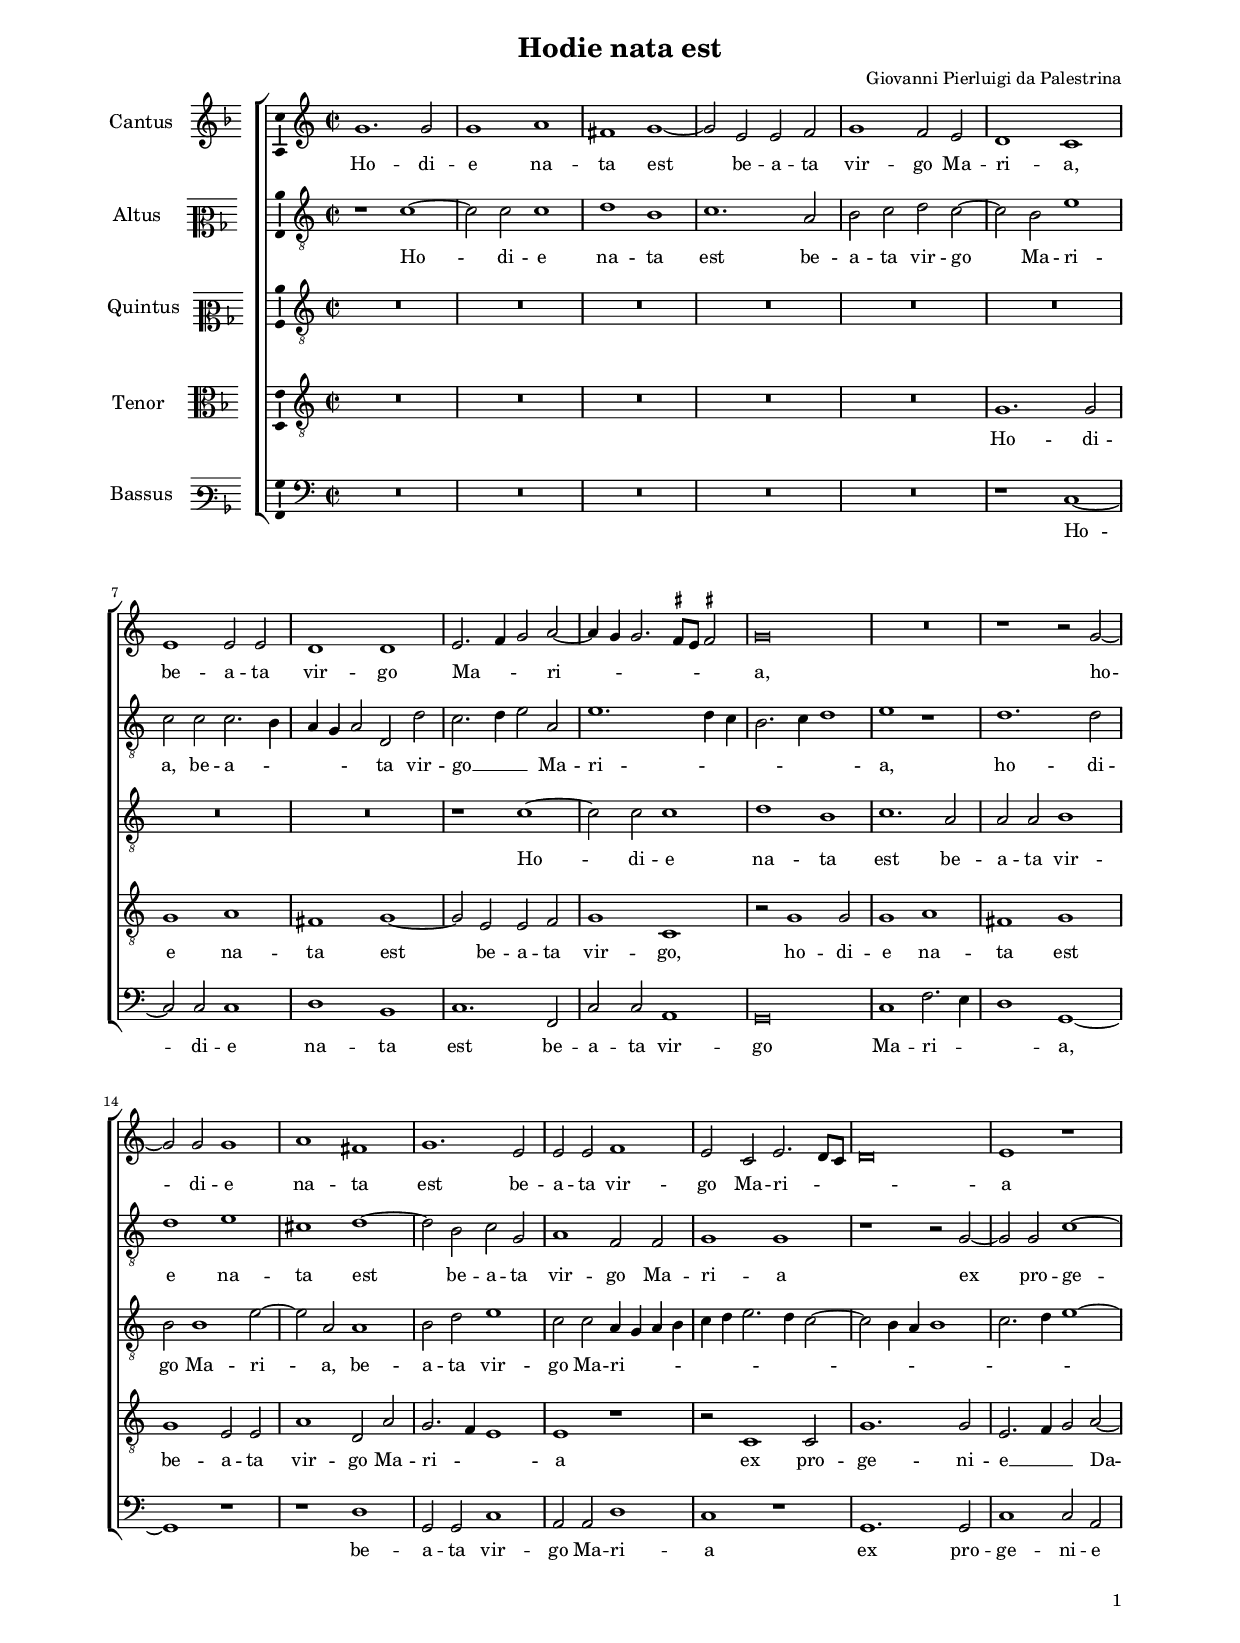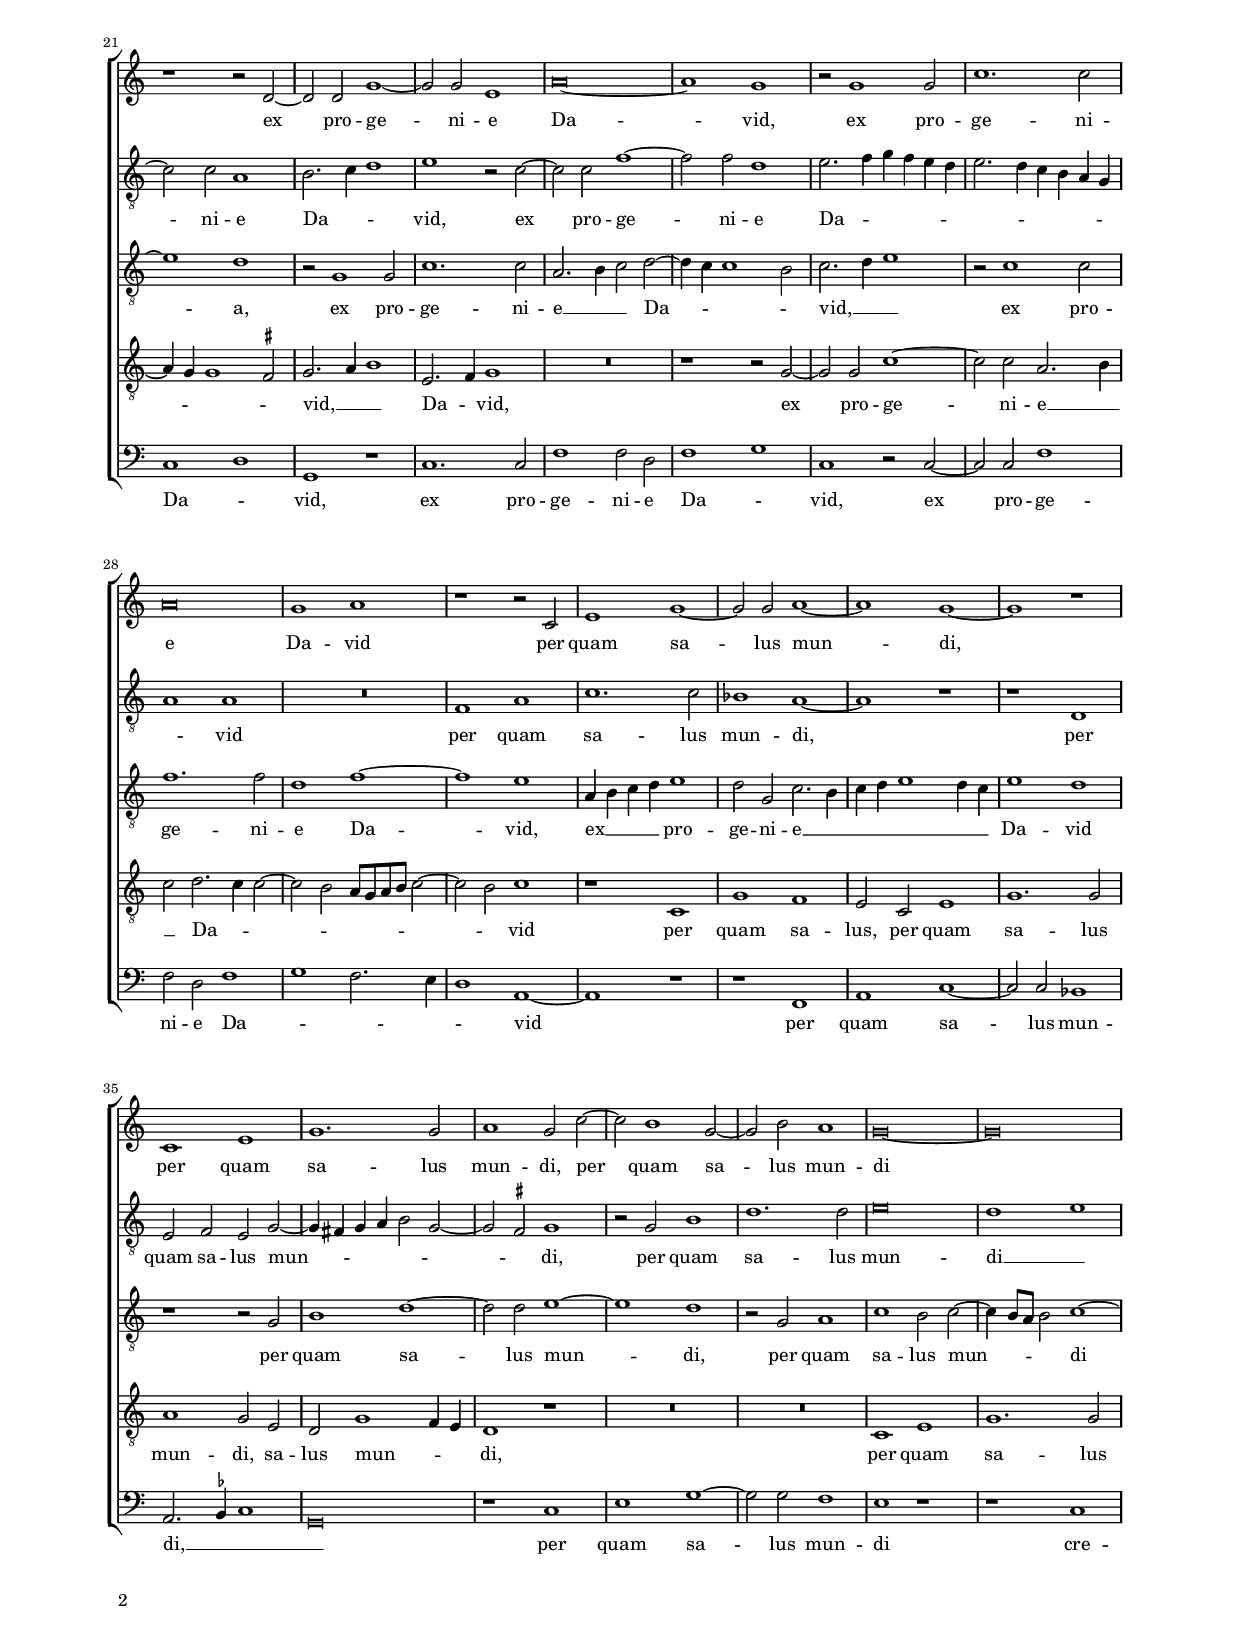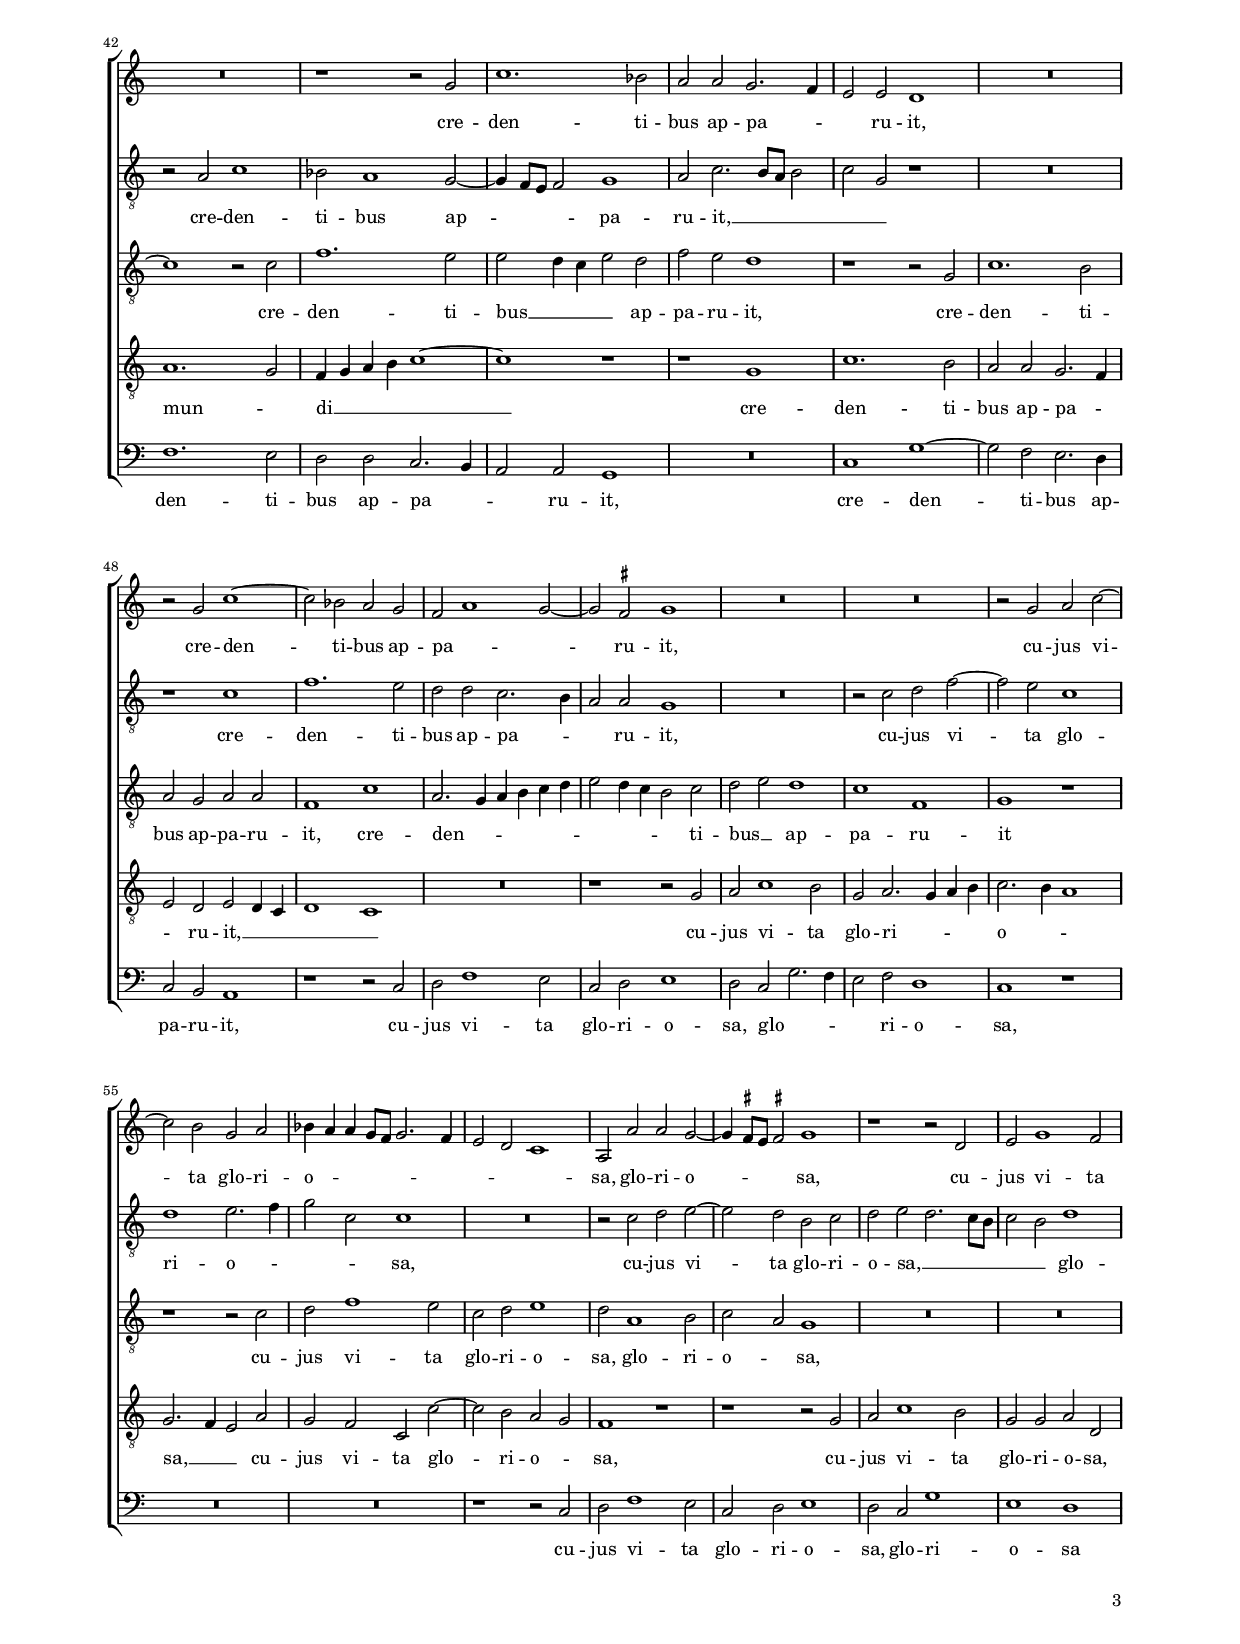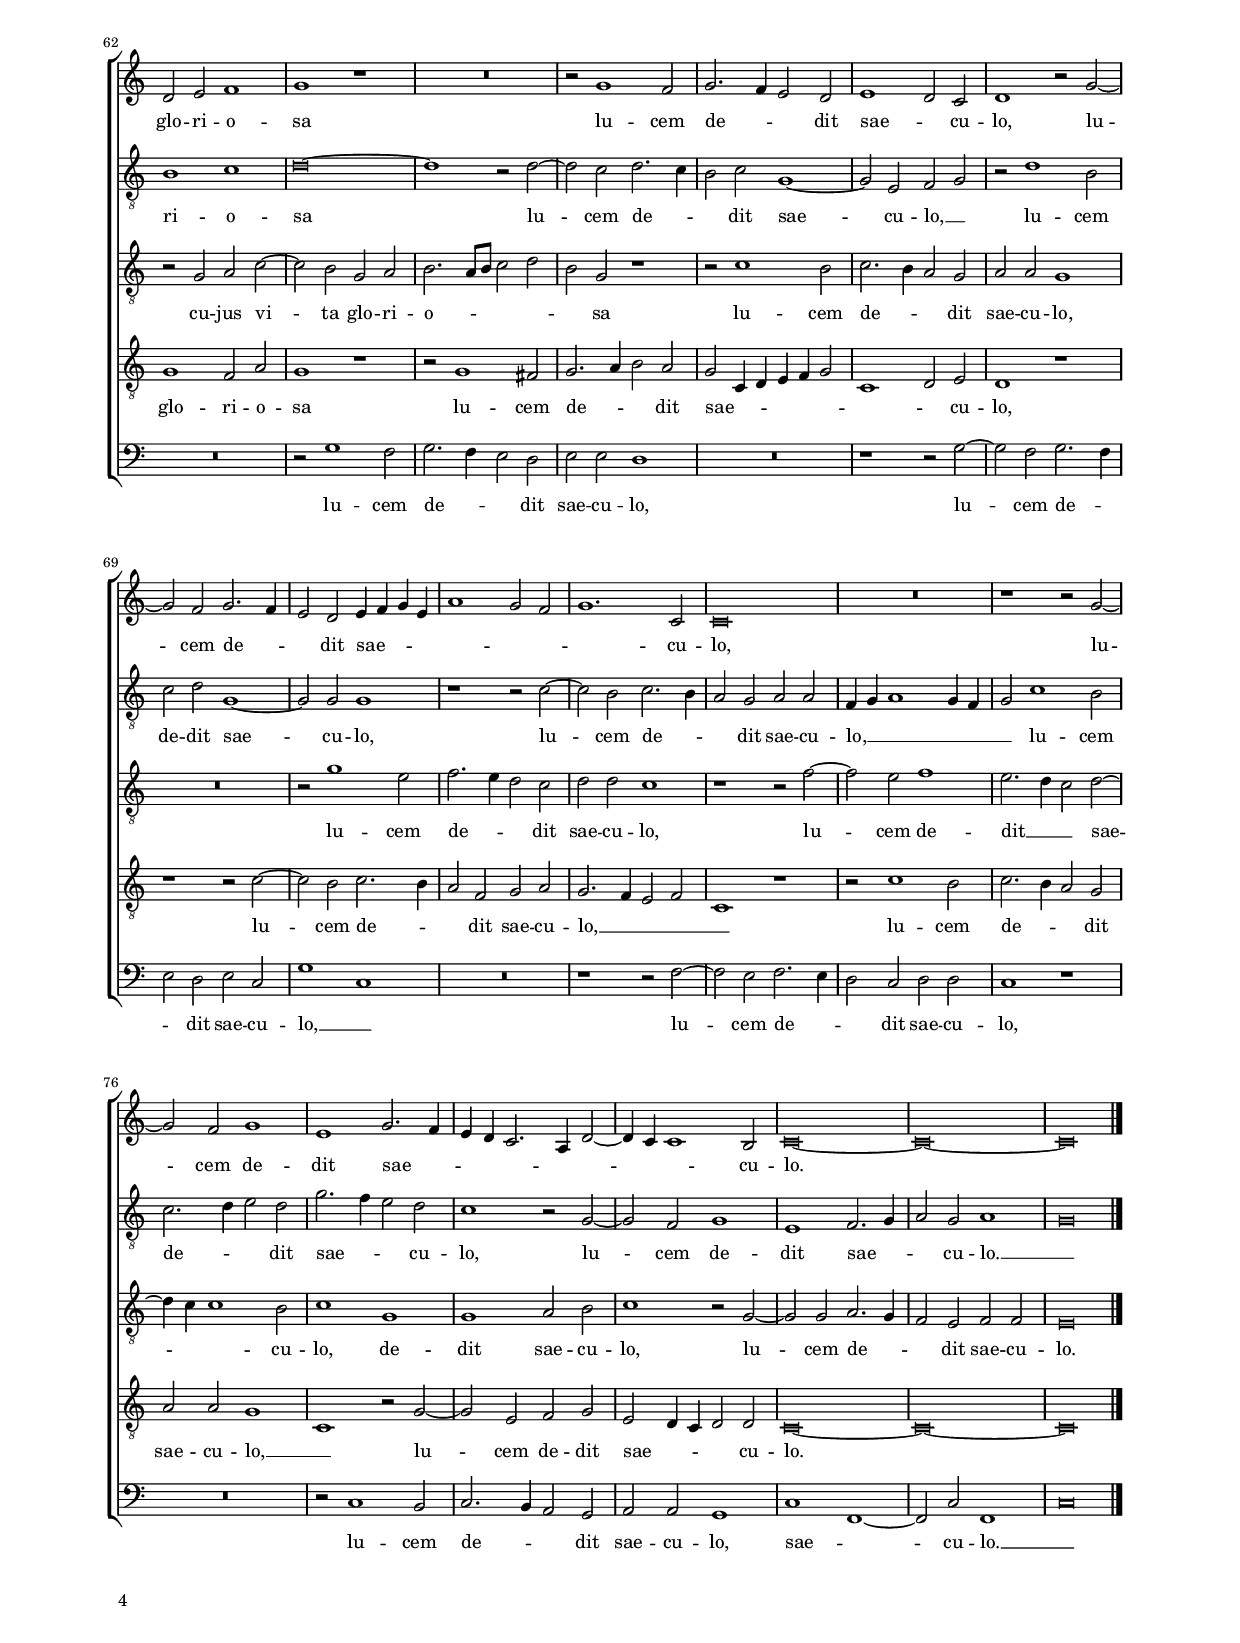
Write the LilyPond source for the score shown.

\header
{
  title="Hodie nata est"
  composer="Giovanni Pierluigi da Palestrina"
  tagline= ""
}

\version "2.20.0"
\language deutsch
#(set-global-staff-size 15)
% #(set-default-paper-size "letter")
#(ly:set-option 'point-and-click #f)


\paper
	{
	top-margin = 1.8 \cm
	bottom-margin = 1.2 \cm
	left-margin = 2 \cm
	right-margin = 2 \cm
	ragged-bottom = ##f
	ragged-last-bottom = ##t
	print-page-number = ##f
	system-system-spacing = #'((basic-distance . 17) (minimum-distance . 14) (padding . 7) (strechability . 150))
    oddFooterMarkup=\markup   \fill-line { "" \fromproperty #'page:page-number-string }
    evenFooterMarkup=\markup  \fill-line { \fromproperty #'page:page-number-string "" }
    last-bottom-spacing = #'((basic-distance . 12) (minimum-distance . 7) (padding . 4))
	systems-per-page = 3
    page-count = 4
%	min-systems-per-page = 3
%	print-all-headers = ##t
%	print-first-page-number = ##t
%	first-page-number = 1
	}

	
global = {
    % \set Staff.autoBeaming = ##f
	\key f \major
	\time 2/2 \set Score.measureLength = #(ly:make-moment 2/1)
    \set Score.tempoHideNote = ##t
    \tempo 2 = 90
    \skip 1*2*82 \bar "|."
	}

	ficta = { \once \set suggestAccidentals = ##t }

	forget = #(define-music-function (music) (ly:music?) #{
		\accidentalStyle forget
		$music
		\accidentalStyle default
		#})

	m = \melisma
	me = \melismaEnd
%	\mark \markup { \override #'(style . baroque) { \note  #"breve" #1 = \note #"breve." #1 } }

   
    

incipitcantus = \markup { \score {
	{
	\set Staff.instrumentName = \markup { \fontsize #1 "Cantus" }
	\key f \major
	\clef violin
	s4 \bar ""
	}
	\layout  {
	raggedright = ##t
	indent = 1.6 \cm
	line-width = 2.2\cm
	\context { \Staff \remove Time_signature_engraver }
	\override Staff.Clef.Y-extent = #'(0 . 0)
	}} \hspace #1 }

      
incipitaltus = \markup { \score {
	{
	\set Staff.instrumentName = \markup { \fontsize #1 "Altus" }
	\key f \major
	\clef mezzosoprano
	s4 \bar ""
	}
	\layout  {
	raggedright = ##t
	indent = 1.6 \cm
	line-width = 2.2\cm
	\context { \Staff \remove Time_signature_engraver }
	\override Staff.Clef.Y-extent = #'(0 . 0)
	}} \hspace #1 }


incipitquintus = \markup { \score {
	{
	\set Staff.instrumentName = \markup { \fontsize #1 "Quintus" }
	\key f \major
	\clef mezzosoprano
	s4 \bar ""
	}
	\layout  {
	raggedright = ##t
	indent = 1.6 \cm
	line-width = 2.2\cm
	\context { \Staff \remove Time_signature_engraver }
	\override Staff.Clef.Y-extent = #'(0 . 0)
	}} \hspace #1 }


incipittenor = \markup { \score {
	{
	\set Staff.instrumentName = \markup { \fontsize #1 "Tenor" }
	\key f \major
	\clef alto
	s4 \bar ""
	}
	\layout  {
	raggedright = ##t
	indent = 1.6 \cm
	line-width = 2.2\cm
	\context { \Staff \remove Time_signature_engraver }
	\override Staff.Clef.Y-extent = #'(0 . 0)
	}} \hspace #1 }
      
      
incipitbassus = \markup { \score {
	{
	\set Staff.instrumentName = \markup { \fontsize #1 "Bassus" }
	\key f \major
	\clef varbaritone
	s4 \bar ""
	}
	\layout  {
	raggedright = ##t
	indent = 1.6 \cm
	line-width = 2.2\cm
	\context { \Staff \remove Time_signature_engraver }
	\override Staff.Clef.Y-extent = #'(0 . 0)
	}} \hspace #1 }


cantus =  \relative c''
	{
	c1. c2
	c1 d
	h1 c~
	c2 a a b
%5
	c1 b2 a |
	g1 f
	a1 a2 a
	g1 g
	a2. b4 c2 d~
%10
	d4 c c2. \ficta h8 a \ficta h!2 |
	c\breve
	R\breve
	r1 r2 c~
	c2 c c1
%15
	d1 h |
	c1. a2
	a2 a b1
	a2 f a2. g8 f
	g\breve
%20
	a1 r |
	r1 r2 g~
	g2 g c1~
	c2 c a1
	d\breve~
%25
	d1 c |
	r2 c1 c2
	f1. f2
	d\breve
	c1 d
%30
	r1 r2 f, |
	a1 c~
	c2 c d1~
	d1 c~
	c1 r
%35
	f,1 a |
	c1. c2
	d1 c2 f~
	f2 e1 c2~
	c2 e d1
%40
	c\breve~ |
	c\breve
	R\breve
	r1 r2 c
	f1. es2
%45
	d2 d c2. b4 |
	a2 a g1
	R\breve
	r2 c f1~
	f2 es d c
%50
	b2 d1 c2~
	c2 \ficta h c1
	R\breve
	R\breve
	r2 c d f~
%55
	f2 e c d |
	es4 d d c8 b c2. b4
	a2 g f1
	d2 d' d c~
	c4 \ficta h8 a \ficta h!2 c1
%60
	r1 r2 g |
	a2 c1 b2
	g2 a b1
	c1 r
	R\breve
%65
	r2 c1 b2 |
	c2. b4 a2 g
	a1 g2 f
	g1 r2 c~
	c2 b c2. b4
%70
	a2 g a4 b c a |
	d1 c2 b
	c1. f,2
	f\breve
	R\breve
%75
	r1 r2 c'~
	c2 b c1
	a1 c2. b4
	a4 g f2. d4 g2~
	g4 f f1 e2
%80
	f\breve~ |
	f\breve~
	f\breve |
	}


altus =  \relative c'
    {
	r1 f~
	f2 f f1
	g1 e
	f1. d2
%5
	e2 f g f~ |
	f2 e a1
	f2 f f2. e4
	d4 c d2 g, g'
	f2. g4 a2 d,
%10
	a'1. g4 f |
	e2. f4 g1
	a1 r
	g1. g2
	g1 a
%15
	fis1 g~ |
	g2 e f c
	d1 b2 b
	c1 c
	r1 r2 c~
%20
	c2 c f1~ |
	f2 f d1
	e2. f4 g1
	a1 r2 f~
	f2 f b1~
%25
	b2 b g1 |
	a2. b4 c b a g
	a2. g4 f e d c
	d1 d
	R\breve
%30
	b1 d |
	f1. f2
	es1 d~
	d1 r
	r1 g,
%35
	a2 b a c~ |
	c4 h c d e2 c~
	c2 \ficta h c1
	r2 c e1
	g1. g2
%40
	a\breve |
	g1 a
	r2 d, f1
	es2 d1 c2~
	c4 b8 a b2 c1
%45
	d2 f2. e8 d e2 |
	f2 c r1
	R\breve
	r1 f
	b1. a2
%50
	g2 g f2. e4 |
	d2 d c1
	R\breve
	r2 f g b~
	b2 a f1
%55
	g1 a2. b4 |
	c2 f, f1
	R\breve
	r2 f g a~
	a2 g e f
%60
	g2 a g2. f8 e |
	f2 e g1
	e1 f
	g\breve~
	g1 r2 g~
%65
	g2 f g2. f4 |
	e2 f c1~
	c2 a b c
	r2 g'1 e2
	f2 g c,1~
%70
	c2 c c1 |
	r1 r2 f~
	f2 e f2. e4
	d2 c d d
	b4 c d1 c4 b
%75
	c2 f1 e2 |
	f2. g4 a2 g
	c2. b4 a2 g
	f1 r2 c~
	c2 b c1
%80
	a1 b2. c4 |
	d2 c d1
	c\breve |
	}


quintus =  \relative c'
	{
	R\breve
	R\breve
	R\breve
        R\breve
%5
	R\breve |
	R\breve
	R\breve
	R\breve
	r1 f~
%10
	f2 f f1 |
	g1 e
	f1. d2
	d2 d e1
	e2 e1 a2~
%15
	a2 d, d1 |
	e2 g a1
	f2 f d4 c d e
	f4 g a2. g4 f2~
	f2 e4 d e1
%20
	f2. g4 a1~ |
	a1 g
	r2 c,1 c2
	f1. f2
	d2. e4 f2 g~
%25
	g4 f f1 e2 |
	f2. g4 a1
	r2 f1 f2
	b1. b2
	g1 b~
%30
	b1 a |
	d,4 e f g a1
	g2 c, f2. e4
	f4 g a1 g4 f
	a1 g
%35
	r1 r2 c, |
	e1 g~
	g2 g a1~
	a1 g
	r2 c, d1
%40
	f1 e2 f~ |
	f4 e8 d e2 f1~
	f1 r2 f
	b1. a2
	a2 g4 f a2 g
%45
	b2 a g1 |
	r1 r2 c,
	f1. e2
	d2 c d d
	b1 f'
%50
	d2. c4 d e f g |
	a2 g4 f e2 f
	g2 a g1
	f1 b,
	c1 r
%55
	r1 r2 f |
	g2 b1 a2
	f2 g a1
	g2 d1 e2
	f2 d c1
%60
	R\breve |
	R\breve
	r2 c d f~
	f2 e c d
	e2. d8 e f2 g
%65
	e2 c r1 |
	r2 f1 e2
	f2. e4 d2 c
	d2 d c1
	R\breve
%70
	r2 c'1 a2 |
	b2. a4 g2 f
	g2 g f1
	r1 r2 b~
	b2 a b1
%75
	a2. g4 f2 g~ |
	g4 f f1 e2
	f1 c
	c1 d2 e
	f1 r2 c~
%80
	c2 c d2. c4 |
	b2 a b b
	a\breve |
	}


tenor  =  \relative c'
	{
	R\breve
	R\breve
	R\breve
	R\breve
%5
	R\breve |
	c1. c2
	c1 d
	h1 c~
	c2 a a b
%10
	c1 f, |
	r2 c'1 c2
	c1 d
	h1 c
	c1 a2 a
%15
	d1 g,2 d' |
	c2. b4 a1
	a1 r
	r2 f1 f2
	c'1. c2
%20
	a2. b4 c2 d~ |
	d4 c c1 \ficta h2
	c2. d4 e1
	a,2. b4 c1
	R\breve
%25
	r1 r2 c~ |
	c2 c f1~
	f2 f d2. e4
	f2 g2. f4 f2~
	f2 e d8 c d e f2~
%30
	f2 e f1 |
	r1 f,
	c'1 b
	a2 f a1
	c1. c2
%35
	d1 c2 a |
	g2 c1 b4 a
	g1 r
	R\breve
	R\breve
%40
	f1 a |
	c1. c2
	d1. c2
	b4 c d e f1~
	f1 r
%45
	r1 c |
	f1. e2
	d2 d c2. b4
	a2 g a g4 f
	g1 f
%50
	R\breve |
	r1 r2 c'
	d2 f1 e2
	c2 d2. c4 d e
	f2. e4 d1
%55
	c2. b4 a2 d |
	c2 b f f'~
	f2 e d c
	b1 r
	r1 r2 c
%60
	d2 f1 e2 |
	c2 c d g,
	c1 b2 d
	c1 r
	r2 c1 h2
%65
	c2. d4 e2 d |
	c2 f,4 g a b c2
	f,1 g2 a
	g1 r
	r1 r2 f'~
%70
	f2 e f2. e4 |
	d2 b c d
	c2. b4 a2 b
	f1 r
	r2 f'1 e2
%75
	f2. e4 d2 c |
	d2 d c1
	f,1 r2 c'~
	c2 a b c
	a2 g4 f g2 g
%80
	f\breve~ |
	f\breve~
	f\breve |
	}


bassus  =  \relative c
	{
	R\breve
	R\breve
	R\breve
	R\breve
%5
	R\breve |
	r1 f~
	f2 f f1
	g1 e
	f1. b,2
%10
	f'2 f d1 |
	c\breve
	f1 b2. a4
	g1 c,~
	c1 r
%15
	r1 g' |
	c,2 c f1
	d2 d g1
	f1 r
	c1. c2
%20
	f1 f2 d |
	f1 g
	c,1 r
	f1. f2
	b1 b2 g
%25
	b1 c |
	f,1 r2 f~
	f2 f b1
	b2 g b1
	c1 b2. a4
%30
	g1 d~ |
	d1 r
	r1 b
	d1 f~
	f2 f es1
%35
	d2. \ficta es4 f1 |
	c\breve
	r1 f
	a1 c~
	c2 c b1
%40
	a1 r |
	r1 f
	b1. a2
	g2 g f2. e4
	d2 d c1
%45
	R\breve |
	f1 c'~
	c2 b a2. g4
	f2 e d1
	r1 r2 f
%50
	g2 b1 a2 |
	f2 g a1
	g2 f c'2. b4
	a2 b g1
	f1 r
%55
	R\breve |
	R\breve
	r1 r2 f
	g2 b1 a2
	f2 g a1
%60
	g2 f c'1 |
	a1 g
	R\breve
	r2 c1 b2
	c2. b4 a2 g
%65
	a2 a g1 |
	R\breve
	r1 r2 c~
	c2 b c2. b4
	a2 g a f
%70
	c'1 f, |
	R\breve
	r1 r2 b~
	b2 a b2. a4
	g2 f g g
%75
	f1 r |
	R\breve
	r2 f1 e2
	f2. e4 d2 c
	d2 d c1
%80
	f1 b,~ |
	b2 f' b,1
	f'\breve |
	}


lyricscantus = \lyricmode {
	Ho -- di -- e na -- ta est be -- a -- ta vir -- go Ma -- ri -- a,
        be -- a -- ta vir -- go Ma -- _ _ ri -- _ _ _ _ _ a,
        ho -- di -- e na -- ta est be -- a -- ta vir -- go Ma -- ri -- _ _ _ a
        ex pro -- ge -- ni -- e Da -- vid,
        ex pro -- ge -- ni -- e Da -- vid
        per quam sa -- lus mun -- di,
        per quam sa -- lus mun -- di,
        per quam sa -- lus mun -- di
        cre -- den -- ti -- bus ap -- pa -- _ _ ru -- it,
        cre -- den -- ti -- bus ap -- pa -- _ _ ru -- it,
        cu -- jus vi -- ta glo -- ri -- o -- _ _ _ _ _ _ _ _ _ sa,
        glo -- ri -- o -- _ _ _ sa,
        cu -- jus vi -- ta glo -- ri -- o -- sa
        lu -- cem de -- _ _ dit sae -- _ cu -- lo,
        lu -- cem de -- _ _ dit sae -- _ _ _ _ _ _ _ cu -- lo,
        lu -- cem de -- dit sae -- _ _ _ _ _ _ _ _ cu -- lo.
	}


lyricsaltus = \lyricmode {
	Ho -- di -- e na -- ta est be -- a -- ta vir -- go Ma -- ri -- a,
        be -- a -- _ _ _ _ ta vir -- go __ _ _ Ma -- ri -- _ _ _ _ _ a,
        ho -- di -- e na -- ta est be -- a -- ta vir -- go Ma -- ri -- a
        ex pro -- ge -- ni -- e Da -- _ _ vid,
        ex pro -- ge -- ni -- e Da -- _ _ _ _ _ _ _ _ _ _ _ _ vid
        per quam sa -- lus mun -- di,
        per quam sa -- lus mun -- _ _ _ _ _ _ di,
        per quam sa -- lus mun -- di __ _
        cre -- den -- ti -- bus ap -- _ _ _ pa -- ru -- it, __ _ _ _ _ _
        cre -- den -- ti -- bus ap -- pa -- _ _ ru -- it,
        cu -- jus vi -- ta glo -- ri -- o -- _ _ _ sa,
        cu -- jus vi -- ta glo -- ri -- o -- sa, __ _ _ _ _ _ 
        glo -- ri -- o -- sa
        lu -- cem de -- _ _ dit sae -- cu -- lo, __ _
        lu -- cem de -- dit sae -- cu -- lo,
        lu -- cem de -- _ _ dit sae -- cu -- lo, __ _ _ _ _ _ 
        lu -- cem de -- _ _ dit sae -- _ _ cu -- lo,
        lu -- cem de -- dit sae -- _ _ cu -- lo. __ _
	}


lyricsquintus = \lyricmode {
	Ho -- di -- e na -- ta est be -- a -- ta vir -- go Ma -- ri -- a,
        be -- a -- ta vir -- go Ma -- ri -- _ _ _ _ _ _ _ _ _ _ _ _ _ _ a,
        ex pro -- ge -- ni -- e __ _ _ Da -- _ _ _ vid, __ _ _
        ex pro -- ge -- ni -- e Da -- vid,
        ex __ _ _ _ pro -- ge -- ni -- e __ _ _ _ _ _ _ Da -- vid
        per quam sa -- lus mun -- di,
        per quam sa -- lus mun -- _ _ _ di
        cre -- den -- ti -- bus __ _ _ _ ap -- pa -- ru -- it,
        cre -- den -- ti -- bus ap -- pa -- ru -- it,
        cre -- den -- _ _ _ _ _ _ _ _ _ ti -- bus __ _ ap -- pa -- ru -- it
        cu -- jus vi -- ta glo -- ri -- o -- sa,
        glo -- ri -- o -- _ sa,
        cu -- jus vi -- ta glo -- ri -- o -- _ _ _ _ _ sa
        lu -- cem de -- _ _ dit sae -- cu -- lo,
        lu -- cem de -- _ _ dit sae -- cu -- lo,
        lu -- cem de -- dit __ _ _ sae -- _ _ cu -- lo,
        de -- dit sae -- cu -- lo,
        lu -- cem de -- _ _ dit sae -- cu -- lo.
	}


lyricstenor = \lyricmode {
	Ho -- di -- e na -- ta est be -- a -- ta vir -- go,
        ho -- di -- e na -- ta est be -- a -- ta vir -- go Ma -- ri -- _ _ a
        ex pro -- ge -- ni -- e __ _ _ Da -- _ _ _ vid, __ _ _ 
        Da -- _ vid,
        ex pro -- ge -- ni -- e __ _ _ Da -- _ _ _ _ _ _ _ _ _ vid
        per quam sa -- lus,
        per quam sa -- lus mun -- di,
        sa -- lus mun -- _ _ di,
        per quam sa -- lus mun -- _ di __ _ _ _ _
        cre -- den -- ti -- bus ap -- pa -- _ _ ru -- it, __ _ _ _ _
        cu -- jus vi -- ta glo -- ri -- _ _ _ o -- _ _ sa, __ _ _
        cu -- jus vi -- ta glo -- ri -- o -- _ sa,
        cu -- jus vi -- ta glo -- ri -- o -- sa,
        glo -- ri -- o -- sa
        lu -- cem de -- _ _ dit sae -- _ _ _ _ _ _ _ cu -- lo,
        lu -- cem de -- _ _ dit sae -- cu -- lo, __ _ _ _ _
        lu -- cem de -- _ _ dit sae -- cu -- lo, __ _
        lu -- cem de -- dit sae -- _ _ _ cu -- lo.
	}


lyricsbassus = \lyricmode {
	Ho -- di -- e na -- ta est be -- a -- ta vir -- go Ma -- ri -- _ _ a,
        be -- a -- ta vir -- go Ma -- ri -- a
        ex pro -- ge -- ni -- e Da -- _ vid,
        ex pro -- ge -- ni -- e Da -- _ vid,
        ex pro -- ge -- ni -- e Da -- _ _ _ _ vid
        per quam sa -- lus mun -- di, __ _ _ _
        per quam sa -- lus mun -- di
        cre -- den -- ti -- bus ap -- pa -- _ _ ru -- it,
        cre -- den -- ti -- bus ap -- pa -- ru -- it,
        cu -- jus vi -- ta glo -- ri -- o -- sa,
        glo -- _ _ _ ri -- o -- sa,
        cu -- jus vi -- ta glo -- ri -- o -- sa,
        glo -- ri -- o -- sa
        lu -- cem de -- _ _ dit sae -- cu -- lo,
        lu -- cem de -- _ _ dit sae -- cu -- lo, __ _
        lu -- cem de -- _ _ dit sae -- cu -- lo,
        lu -- cem de -- _ _ dit sae -- cu -- lo,
        sae -- _ cu -- lo. __ _
	}


\score
{  
    \transpose f c {
	\new ChoirStaff \with { \override StaffGrouper.staff-staff-spacing.basic-distance = #12 }
	<<

	\new Staff << \global
	\new Voice="v1" {
		\set Staff.instrumentName=\incipitcantus
%		\set Staff.instrumentName= "S"
		\set Staff.midiInstrument = "reed organ"
		\clef violin
		\cantus }
	\new Lyrics \lyricsto "v1" {\lyricscantus }
	>>


	\new Staff << \global
	\new Voice="v2" {
		\set Staff.instrumentName=\incipitaltus
%		\set Staff.instrumentName= "A"
		\set Staff.midiInstrument = "reed organ"
		\clef "G_8" 
		\altus}
	\new Lyrics \lyricsto "v2" {\lyricsaltus }
	>>


	\new Staff << \global
	\new Voice="v5" {
		\set Staff.instrumentName=\incipitquintus
%		\set Staff.instrumentName= "Q"
		\set Staff.midiInstrument = "reed organ"
		\clef "G_8"
		\quintus}
	\new Lyrics \lyricsto "v5" {\lyricsquintus }
	>>


	\new Staff << \global
	\new Voice="v3" {
		\set Staff.instrumentName=\incipittenor
%		\set Staff.instrumentName= "T"
		\set Staff.midiInstrument = "reed organ"
		\clef "G_8"
		\tenor }
	\new Lyrics \lyricsto "v3" {\lyricstenor }
	>>


	\new Staff << \global
	\new Voice="v4" {
		\set Staff.instrumentName=\incipitbassus
%		\set Staff.instrumentName= "B"
		\set Staff.midiInstrument = "reed organ"
		\clef bass 
		\bassus }
	\new Lyrics \lyricsto "v4" {\lyricsbassus}
	>>

	>>
	} % transpose

	\layout
	{
	indent = 2.5\cm
	\context { \Lyrics \override VerticalAxisGroup.nonstaff-relatedstaff-spacing.padding = #1.4 }
%	\context { \Lyrics \override LyricText.font-size = #1 }
	\context { \Staff \override TimeSignature.break-visibility = #end-of-line-invisible }
	\context { \Staff \consists "Ambitus_engraver" }
%   \context { \Staff \consists "Custos_engraver" }
%   \context { \Staff \override Custos.style = #'mensural }
%	\context { \Voice \override Slur.transparent = ##t }
	\context { \Score \override BarNumber.padding = #2 }
	\context { \Voice \override NoteHead.style = #'baroque }
	}

\midi
	{
    	
	}

}


% EOF
